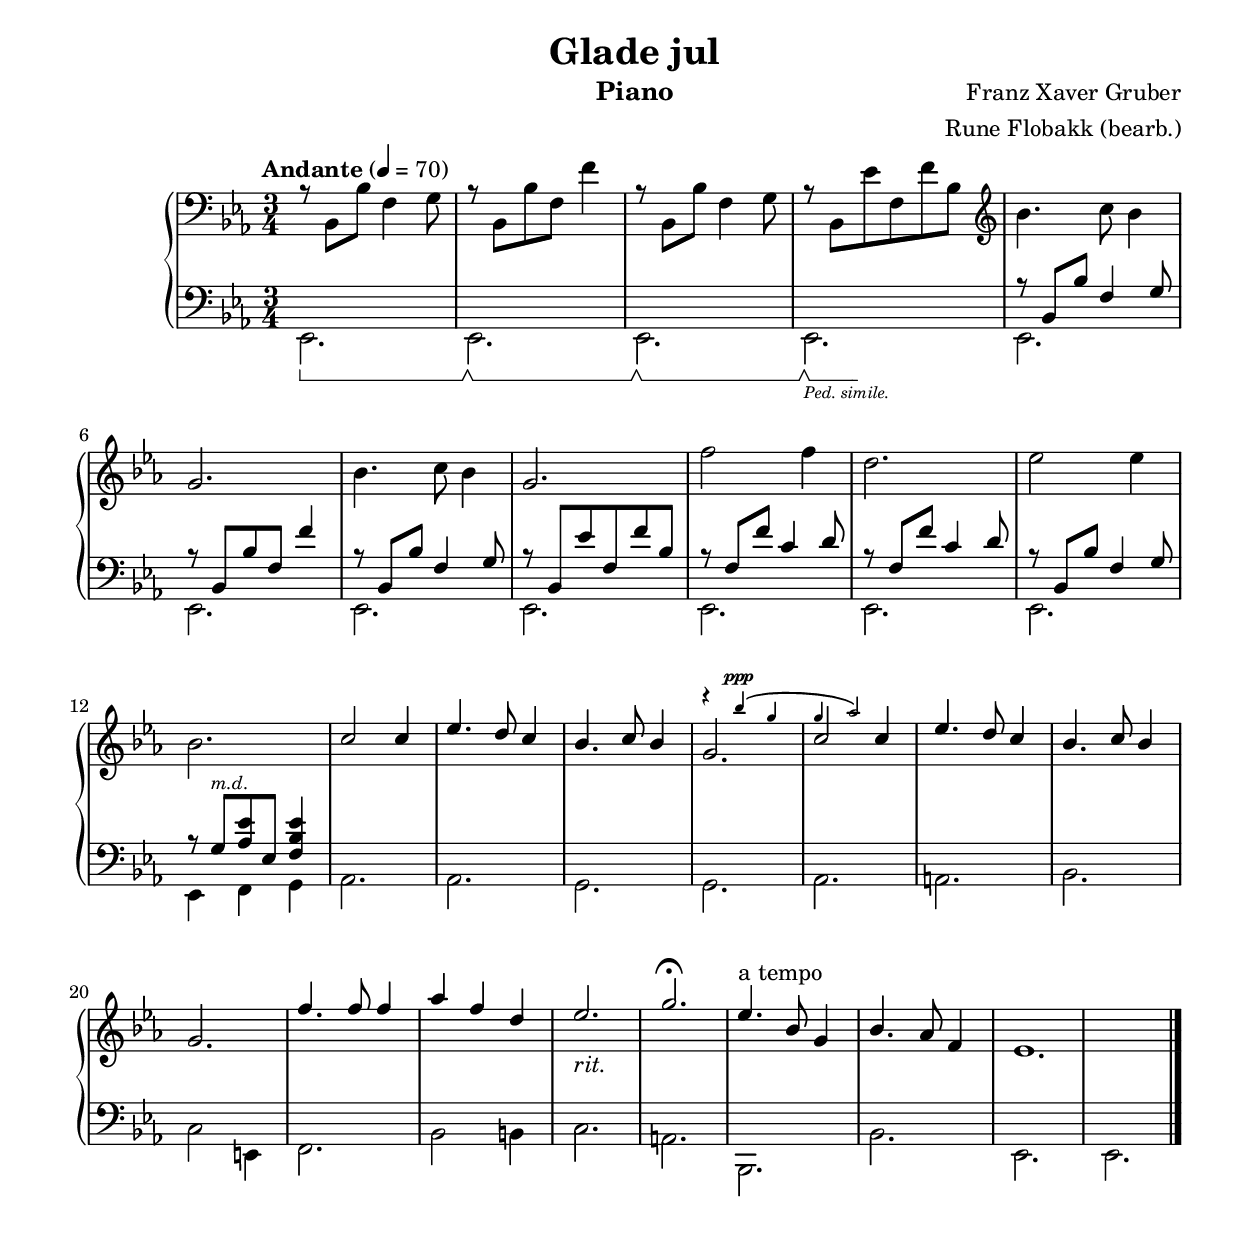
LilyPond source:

\version "2.22.1"
\version "2.22.1"

\paper {
    left-margin = 15\mm
    bottom-margin = 20\mm
    system-system-spacing =
        #'((basic-distance . 16)
           (minimum-distance . 8)
           (padding . 1)
           (stretchability . 60))
}

rit = \markup { \italic "rit." }

atempo = "a tempo"

pedSimile = \markup { \fontsize #-3 \italic "Ped. simile." }

rightHand = \markup { \italic \fontsize#-2 "m.d." }
leftHand = \markup { \italic \fontsize#-2 "m.s." }


\header {
    title = "Glade jul"
    composer = "Franz Xaver Gruber"
    arranger = "Rune Flobakk (bearb.)"
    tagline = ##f
    instrument = "Piano"
}


signature = {
    \key ees \major
    \time 3/4
}

melodyPartOne = {
    bes4.  c8 bes4  g2.
    bes4.  c8 bes4  g2.
    f'2       f4    d2.
    ees2      ees4  bes2.
}

melodyPartTwo = {
    \repeat unfold 2 {
        c2       c4    ees4.  d8 c4
        bes4. c8 bes4  g2.
    }

    f'4.  f8 f4    aes4  f  d
    ees2._\rit          g^\fermata

    ees4.^\atempo  bes8 g4 bes4.    aes8 f4
    ees1.
}

bellResponse = {
    bes4\(^\ppp g g aes2\)
}

bass = {
    \repeat unfold 11 { ees2. }
    ees4 f g

    aes2.  aes      g   g
    aes    a        bes c2 e,4

    f2.    bes2  b4 c2.  a
    bes,   bes'  ees,    ees
}

arpeggioBase = {r8 bes,  bes' f4 g8}

arpeggioAccomp = {
    \arpeggioBase
    r  bes,  bes' f  f'4
    r8 bes,, bes' f4 g8
    r  bes,  ees' f,  f' bes,
}

pedal = {
    \set pedalSustainStyle = #'bracket
    s2.\sustainOn s2.\sustainOff\sustainOn s2.\sustainOff\sustainOn

    \once \override PianoPedalBracket.edge-height = #'(1.0 . 0.0)
    s4\sustainOff\sustainOn_\pedSimile
}


\score {
    \new PianoStaff <<
    	\new Staff = "right hand" {
            \tempo "Andante" 4 = 70
    	    \clef bass
            \signature

            s2.*4
            \clef treble

            \relative bes' \melodyPartOne
            <<
                \magnifyMusic 0.63 { s2.*3 r4 \stemUp \relative bes'' \bellResponse }
                \\
                \stemUp \relative bes' \melodyPartTwo
            >>
            \bar "|."
    	}

    	\new Staff = "left hand" {
            \clef bass
    	    \signature
            <<
                \relative {
                    \change Staff = "right hand" \stemDown \arpeggioAccomp
                    \change Staff = "left hand" \stemUp
                    \arpeggioAccomp
                    \transpose ees bes \relative { \arpeggioBase \arpeggioBase }
                    \arpeggioBase
                    r8 g^\rightHand <aes ees'> ees <f bes ees>4
                }
                \\
                \relative ees, \bass
            >>
        }

        \new Dynamics \pedal
    >>

	\layout {}
	\midi {}
}
